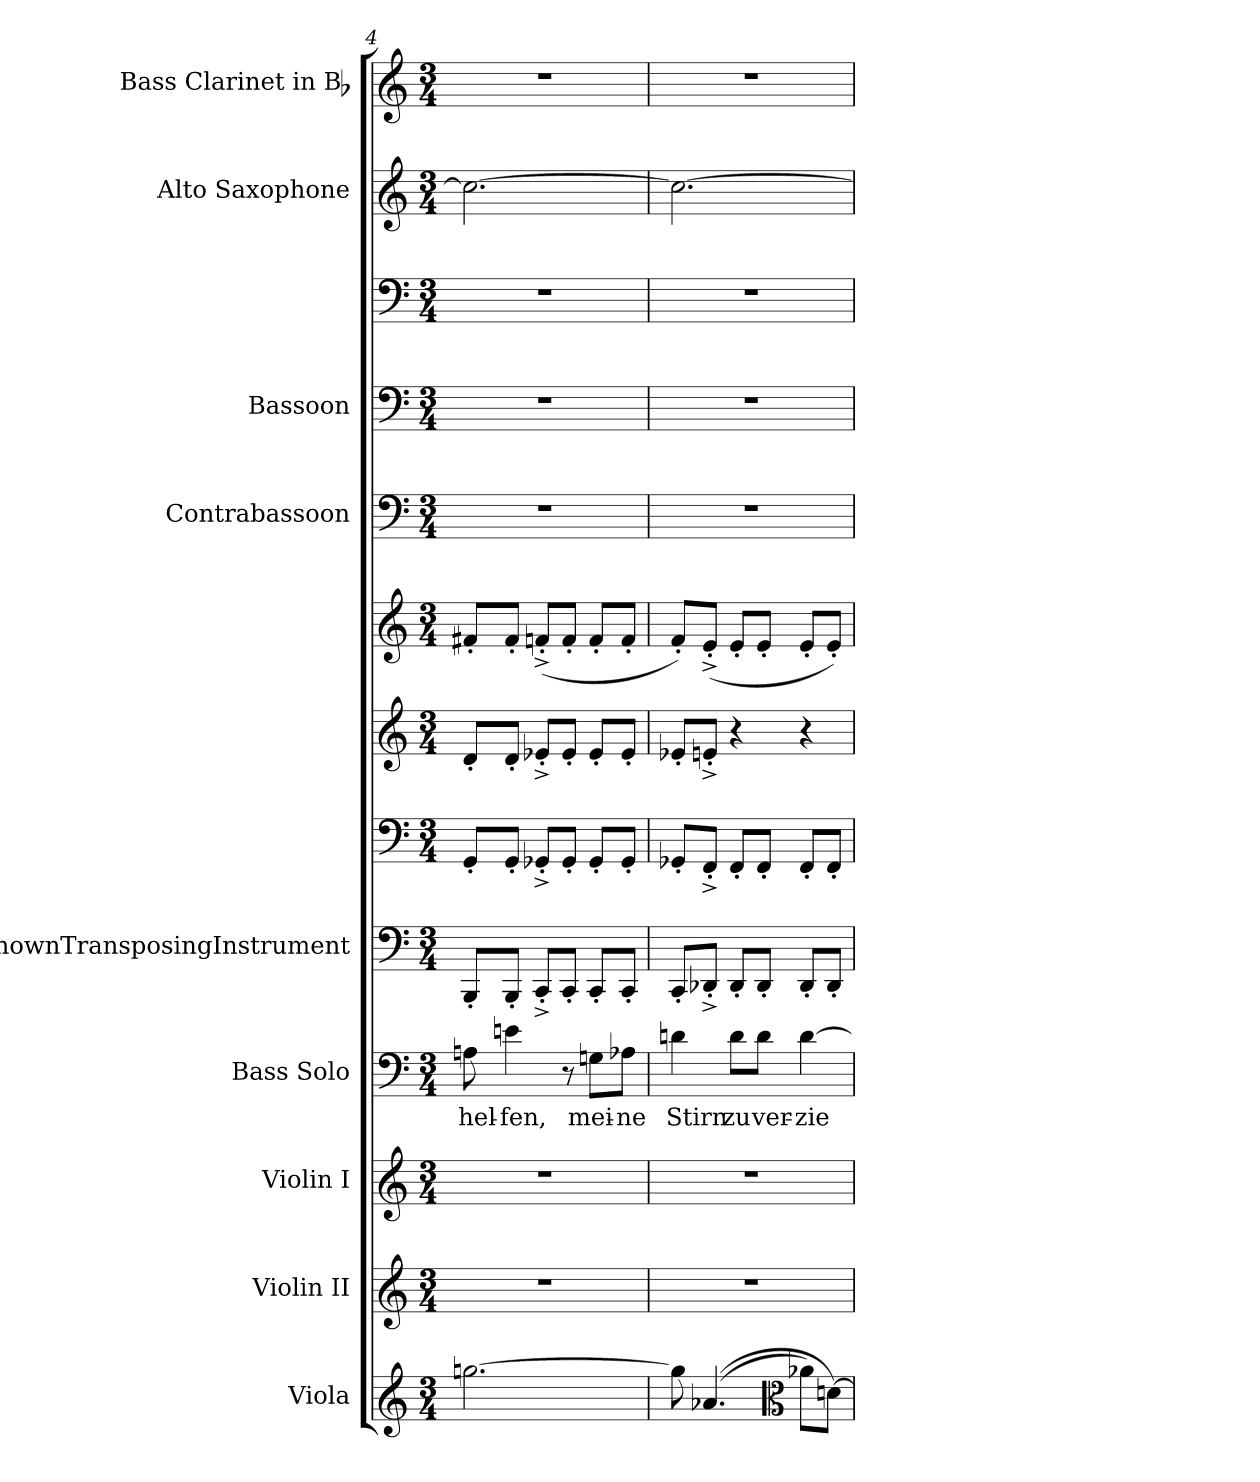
**kern	**kern	**kern	**kern	**text	**kern	**kern	**kern	**kern	**kern	**kern	**kern	**kern	**kern
*part9	*part8	*part7	*part6	*part6	*part5	*part5	*part5	*part5	*part4	*part3	*part3	*part2	*part1
*staff13	*staff12	*staff11	*staff10	*staff10	*staff9	*staff8	*staff7	*staff6	*staff5	*staff4	*staff3	*staff2	*staff1
*I"Viola	*I"Violin II	*I"Violin I	*I"Bass Solo	*	*I"UnknownTransposingInstrument	*	*	*	*I"Contrabassoon	*I"Bassoon	*	*I"Alto Saxophone	*I"Bass Clarinet in Bb
*I'Vla.	*I'Vln. II	*I'Vln. I	*I'B. Solo	*	*I'Hn.	*	*	*	*I'Cbsn.	*I'Bsn.	*	*I'Alto Sax.	*I'B. Cl.
*clefG2	*clefG2	*clefG2	*clefF4	*	*clefF4	*clefF4	*clefG2	*clefG2	*clefF4	*clefF4	*clefF4	*clefG2	*clefG2
*	*	*	*	*	*ITrd4c7	*ITrd4c7	*ITrd4c7	*ITrd4c7	*	*	*	*ITrd5c9	*ITrd1c2
*k[]	*k[]	*k[]	*k[]	*	*k[b-]	*k[b-]	*k[b-]	*k[b-]	*k[]	*k[]	*k[]	*k[b-e-a-]	*k[b-e-]
*M3/4	*M3/4	*M3/4	*M3/4	*	*M3/4	*M3/4	*M3/4	*M3/4	*M3/4	*M3/4	*M3/4	*M3/4	*M3/4
=4	=4	=4	=4	=4	=4	=4	=4	=4	=4	=4	=4	=4	=4
[2.ggn	4%3r	4%3r	8An	hel-	8EEE'/L	8CC'/L	8G'/L	8Bn'/L	4%3r	4%3r	4%3r	2.e_	4%3r
.	.	.	4en	-fen,	8EEE'/J	8CC'/J	8G'/J	8B'/J	.	.	.	.	.
.	.	.	.	.	8FFF'^/L	8CC-X'^/L	8A-X'^/L	(8B-X'^/L	.	.	.	.	.
.	.	.	8r	.	8FFF'/J	8CC-'/J	8A-'/J	8B-'/J	.	.	.	.	.
.	.	.	8GnL	mei-	8FFF'/L	8CC-'/L	8A-'/L	8B-'/L	.	.	.	.	.
.	.	.	8A-XJ	-ne	8FFF'/J	8CC-'/J	8A-'/J	8B-'/J	.	.	.	.	.
=5	=5	=5	=5	=5	=5	=5	=5	=5	=5	=5	=5	=5	=5
8gg]	4%3r	4%3r	4dn	Stirn	8FFF'/L	8CC-X'/L	8A-X'/L	8B-'/L)	4%3r	4%3r	4%3r	2.e_	4%3r
((4.a-X	.	.	.	.	8GGG-X'^/J	8BBB-'^/J	8An'^/J	(8A'^/J	.	.	.	.	.
.	.	.	8dL	zu	8GGG-'/L	8BBB-'/L	4r	8A'/L	.	.	.	.	.
.	.	.	8dJ	ver-	8GGG-'/J	8BBB-'/J	.	8A'/J	.	.	.	.	.
*clefC3	*	*	*	*	*	*	*	*	*	*	*	*	*
8a-XL)	.	.	[4d	-zie-	8GGG-'/L	8BBB-'/L	4r	8A'/L	.	.	.	.	.
[8dnJ)	.	.	.	.	8GGG-'/J	8BBB-'/J	.	8A'/J)	.	.	.	.	.
=	=	=	=	=	=	=	=	=	=	=	=	=	=
*-	*-	*-	*-	*-	*-	*-	*-	*-	*-	*-	*-	*-	*-
